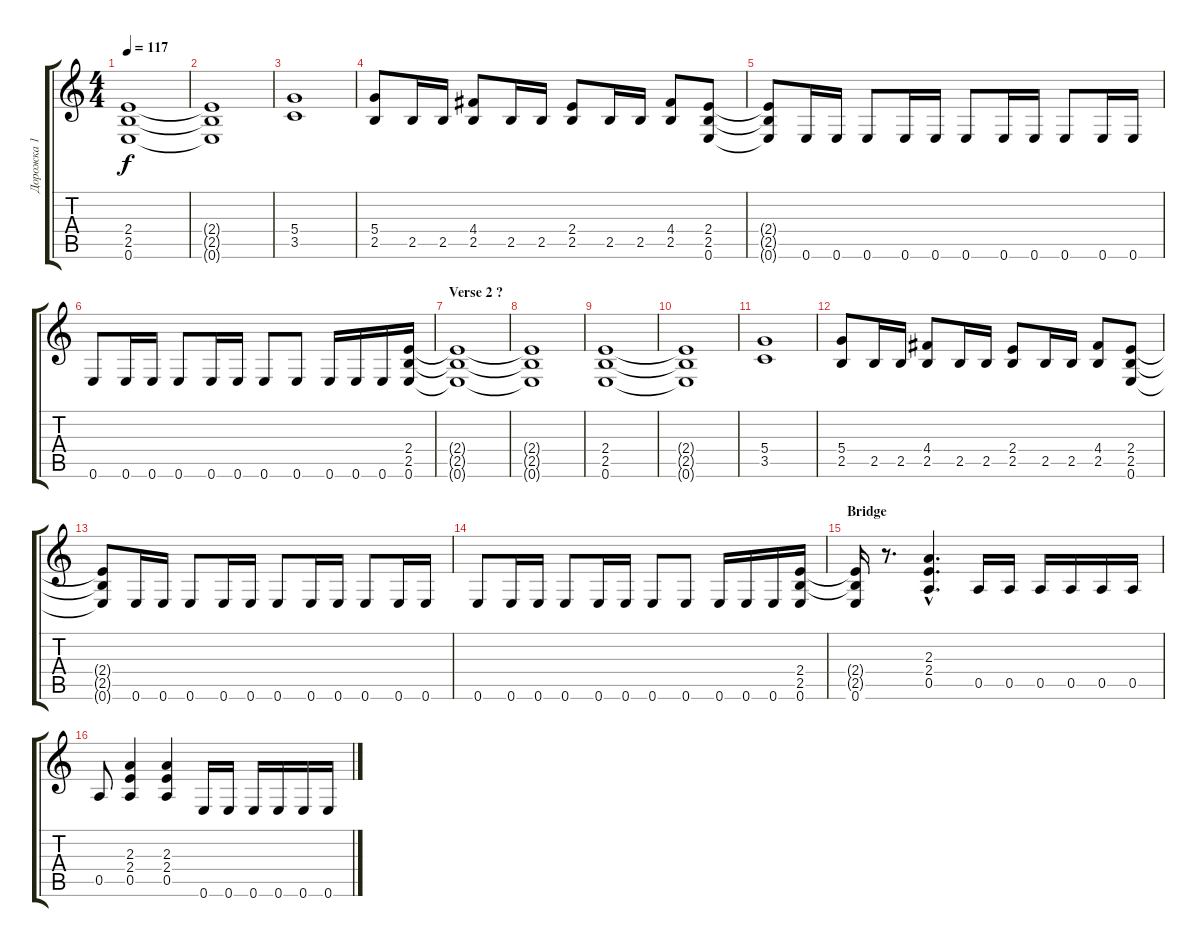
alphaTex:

\track ("Дорожка 1" "Дорожка 1") {instrument distortionguitar}
\staff {score tabs}
\tuning (E4 B3 G3 D3 A2 E2) {hide}
\ts (4 4)
\tempo 117
\clef g2
\ks c
(2.4 2.5 0.6).1{dy f} |
(2.4{t} 2.5{t} 0.6{t}).1 |
(5.4 3.5).1 |
(5.4 2.5).8 2.5.16 2.5.16 (4.4 2.5).8 2.5.16 2.5.16 (2.4 2.5).8 2.5.16 2.5.16 (4.4 2.5).8 (2.4 2.5 0.6).8 |
(2.4{t} 2.5{t} 0.6{t}).8 0.6.16 0.6.16 0.6.8 0.6.16 0.6.16 0.6.8 0.6.16 0.6.16 0.6.8 0.6.16 0.6.16 |
0.6.8 0.6.16 0.6.16 0.6.8 0.6.16 0.6.16 0.6.8 0.6.8 0.6.16 0.6.16 0.6.16 (2.4 2.5 0.6).16 |
\section ("" "Verse 2 ?")
(2.4{t} 2.5{t} 0.6{t}).1 |
(2.4{t} 2.5{t} 0.6{t}).1 |
(2.4 2.5 0.6).1 |
(2.4{t} 2.5{t} 0.6{t}).1 |
(5.4 3.5).1 |
(5.4 2.5).8 2.5.16 2.5.16 (4.4 2.5).8 2.5.16 2.5.16 (2.4 2.5).8 2.5.16 2.5.16 (4.4 2.5).8 (2.4 2.5 0.6).8 |
(2.4{t} 2.5{t} 0.6{t}).8 0.6.16 0.6.16 0.6.8 0.6.16 0.6.16 0.6.8 0.6.16 0.6.16 0.6.8 0.6.16 0.6.16 |
0.6.8 0.6.16 0.6.16 0.6.8 0.6.16 0.6.16 0.6.8 0.6.8 0.6.16 0.6.16 0.6.16 (2.4 2.5 0.6).16 |
\section ("" "Bridge")
(2.4{t} 2.5{t} 0.6).16 r.8{d} (2.3{hac} 2.4{hac} 0.5{hac}).4{d} 0.5.16 0.5.16 0.5.16 0.5.16 0.5.16 0.5.16 |
0.5.8 (2.3 2.4 0.5).4 (2.3 2.4 0.5).4 0.6.16 0.6.16 0.6.16 0.6.16 0.6.16 0.6.16
